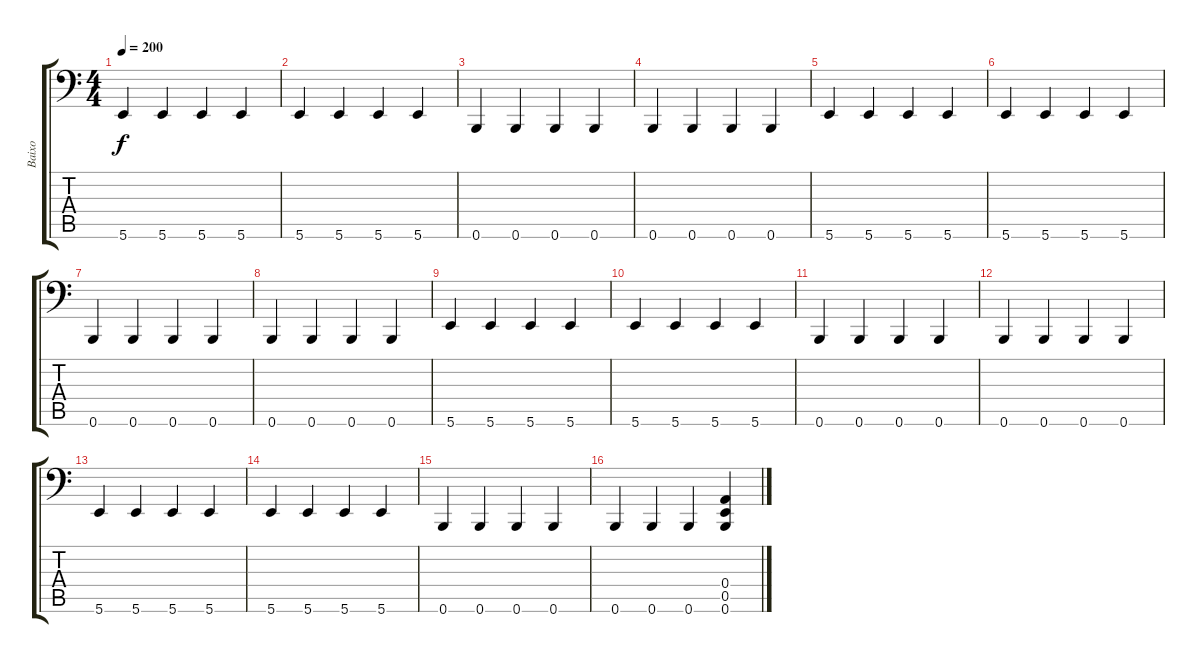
\track ("Baixo" "Baixo") {instrument electricbassfinger}
\staff {score tabs}
\tuning (C3 G2 D2 A1 E1 B0) {hide}
\ts (4 4)
\tempo 200
\clef f4
\ks c
5.6.4{dy f} 5.6.4 5.6.4 5.6.4 |
5.6.4 5.6.4 5.6.4 5.6.4 |
0.6.4 0.6.4 0.6.4 0.6.4 |
0.6.4 0.6.4 0.6.4 0.6.4 |
5.6.4 5.6.4 5.6.4 5.6.4 |
5.6.4 5.6.4 5.6.4 5.6.4 |
0.6.4 0.6.4 0.6.4 0.6.4 |
0.6.4 0.6.4 0.6.4 0.6.4 |
5.6.4 5.6.4 5.6.4 5.6.4 |
5.6.4 5.6.4 5.6.4 5.6.4 |
0.6.4 0.6.4 0.6.4 0.6.4 |
0.6.4 0.6.4 0.6.4 0.6.4 |
5.6.4 5.6.4 5.6.4 5.6.4 |
5.6.4 5.6.4 5.6.4 5.6.4 |
0.6.4 0.6.4 0.6.4 0.6.4 |
0.6.4 0.6.4 0.6.4 (0.4 0.5 0.6).4
